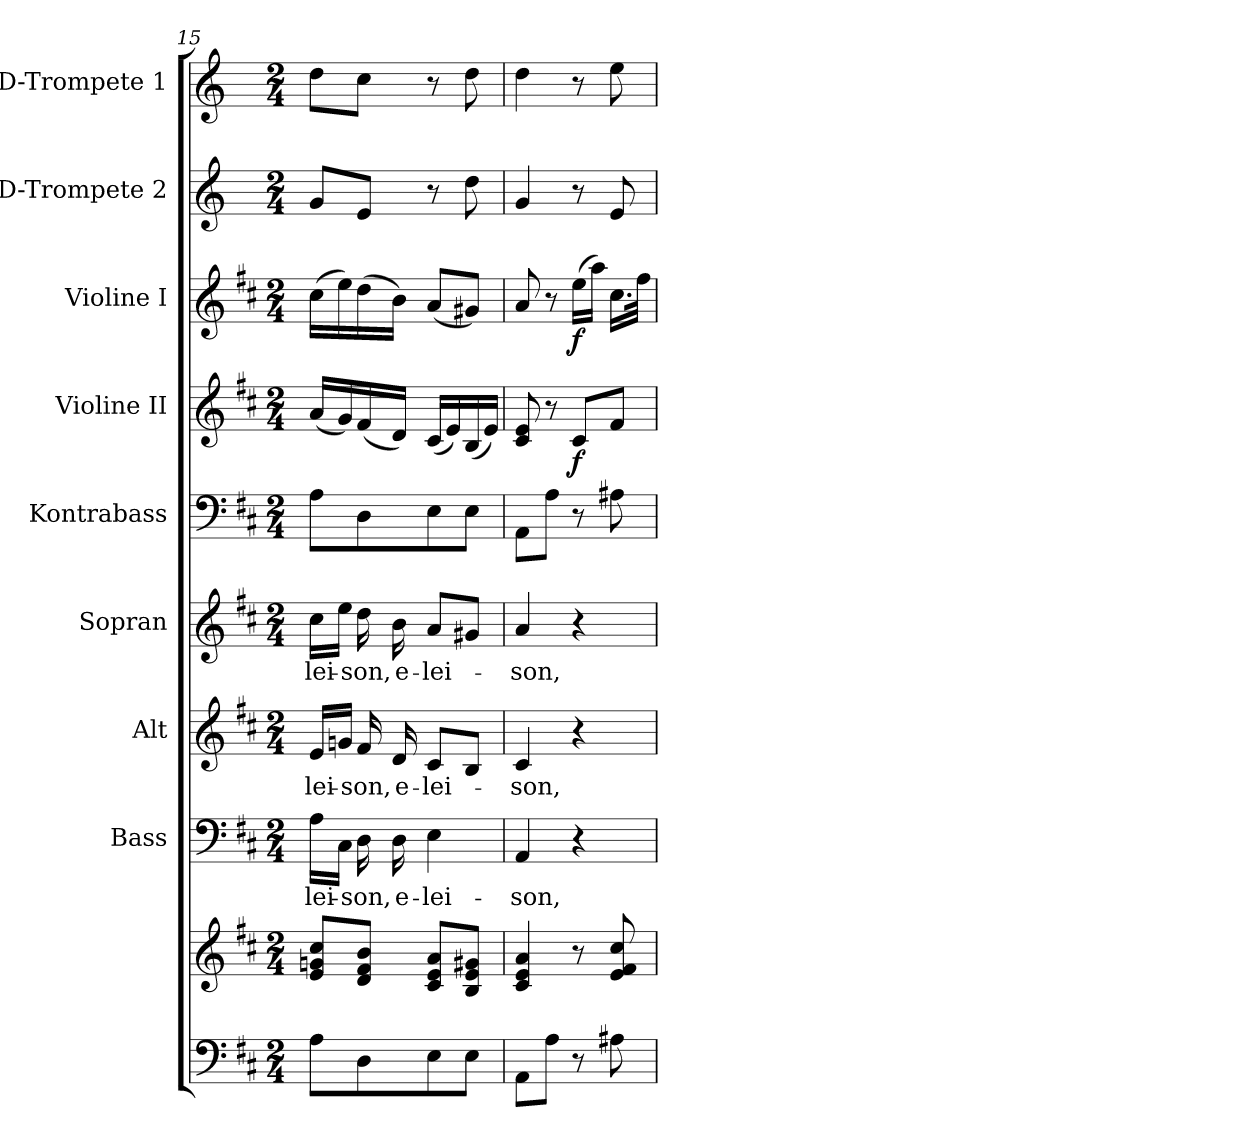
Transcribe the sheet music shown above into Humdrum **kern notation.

**kern	**kern	**kern	**text	**kern	**text	**kern	**text	**kern	**kern	**dynam	**kern	**dynam	**kern	**kern
*part9	*part9	*part8	*part8	*part7	*part7	*part6	*part6	*part5	*part4	*part4	*part3	*part3	*part2	*part1
*staff10	*staff9	*staff8	*staff8	*staff7	*staff7	*staff6	*staff6	*staff5	*staff4	*staff4	*staff3	*staff3	*staff2	*staff1
*	*	*I"Bass	*	*I"Alt	*	*I"Sopran	*	*I"Kontrabass	*I"Violine II	*	*I"Violine I	*	*I"D-Trompete 2	*I"D-Trompete 1
*	*	*I'B.	*	*I'A.	*	*I'S.	*	*I'Kb.	*I'Vl. II	*	*I'Vl. I	*	*I'D Trp. 2	*I'D Trp. 1
*clefF4	*clefG2	*clefF4	*	*clefG2	*	*clefG2	*	*clefF4	*clefG2	*	*clefG2	*	*clefG2	*clefG2
*	*	*	*	*	*	*	*	*ITrd7c12	*	*	*	*	*ITrd-1c-2	*ITrd-1c-2
*k[f#c#]	*k[f#c#]	*k[f#c#]	*	*k[f#c#]	*	*k[f#c#]	*	*k[f#c#]	*k[f#c#]	*	*k[f#c#]	*	*k[f#c#]	*k[f#c#]
*D:	*D:	*D:	*	*D:	*	*D:	*	*D:	*D:	*	*D:	*	*D:	*D:
*M2/4	*M2/4	*M2/4	*	*M2/4	*	*M2/4	*	*M2/4	*M2/4	*	*M2/4	*	*M2/4	*M2/4
=15	=15	=15	=15	=15	=15	=15	=15	=15	=15	=15	=15	=15	=15	=15
!	!	!	!LO:LY:b	!	!LO:LY:b	!	!LO:LY:b	!	!	!	!	!	!	!
8A\L	8e/ 8gn/ 8cc#/L	16A\LL	-lei-	16e/LL	-lei-	16cc#\LL	-lei-	8AA\L	(<16a/LL	.	(>16cc#\LL	.	8a/L	8ee\L
.	.	16C#\JJ	.	16gn/JJ	.	16ee\JJ	.	.	16g/)	.	16ee\)	.	.	.
!	!	!	!LO:LY:b	!	!LO:LY:b	!	!LO:LY:b	!	!	!	!	!	!	!
8D\	8d/ 8f#/ 8b/J	16D\	-son,	16f#/	-son,	16dd\	-son,	8DD\	(<16f#/	.	(>16dd\	.	8f#/J	8dd\J
!	!	!	!LO:LY:b	!	!LO:LY:b	!	!LO:LY:b	!	!	!	!	!	!	!
.	.	16D\	e-	16d/	e-	16b\	e-	.	16d/JJ)	.	16b\JJ)	.	.	.
!	!	!	!LO:LY:b	!	!LO:LY:b	!	!LO:LY:b	!	!	!	!	!	!	!
8E\	8c#/ 8e/ 8a/L	4E\	-lei-	8c#/L	-lei-	8a/L	-lei-	8EE\	(<16c#/LL	.	(<8a/L	.	8r	8r
.	.	.	.	.	.	.	.	.	16e/)	.	.	.	.	.
8E\J	8B/ 8e/ 8g#X/J	.	.	8B/J	.	8g#X/J	.	8EE\J	(<16B/	.	8g#X/J)	.	8ee\	8ee\
.	.	.	.	.	.	.	.	.	16e/JJ)	.	.	.	.	.
=16	=16	=16	=16	=16	=16	=16	=16	=16	=16	=16	=16	=16	=16	=16
!	!	!	!LO:LY:b	!	!LO:LY:b	!	!LO:LY:b	!	!	!	!	!	!	!
8AA\L	4c#/ 4e/ 4a/	4AA/	-son,	4c#/	-son,	4a/	-son,	8AAA\L	8c#/ 8e/	.	8a/	.	4a/	4ee\
8A\J	.	.	.	.	.	.	.	8AA\J	8r	.	8r	.	.	.
!	!	!	!	!	!	!	!	!	!	!LO:DY:b	!	!LO:DY:b	!	!
8r	8r	4r	.	4r	.	4r	.	8r	8c#/L	f	(>16ee\LL	f	8r	8r
.	.	.	.	.	.	.	.	.	.	.	16aa\JJ)	.	.	.
8A#X\	8e/ 8f#/ 8cc#/	.	.	.	.	.	.	8AA#X\	8f#/J	.	16.cc#\LL	.	8f#/	8ff#\
.	.	.	.	.	.	.	.	.	.	.	32ff#\JJk	.	.	.
=	=	=	=	=	=	=	=	=	=	=	=	=	=	=
*-	*-	*-	*-	*-	*-	*-	*-	*-	*-	*-	*-	*-	*-	*-
